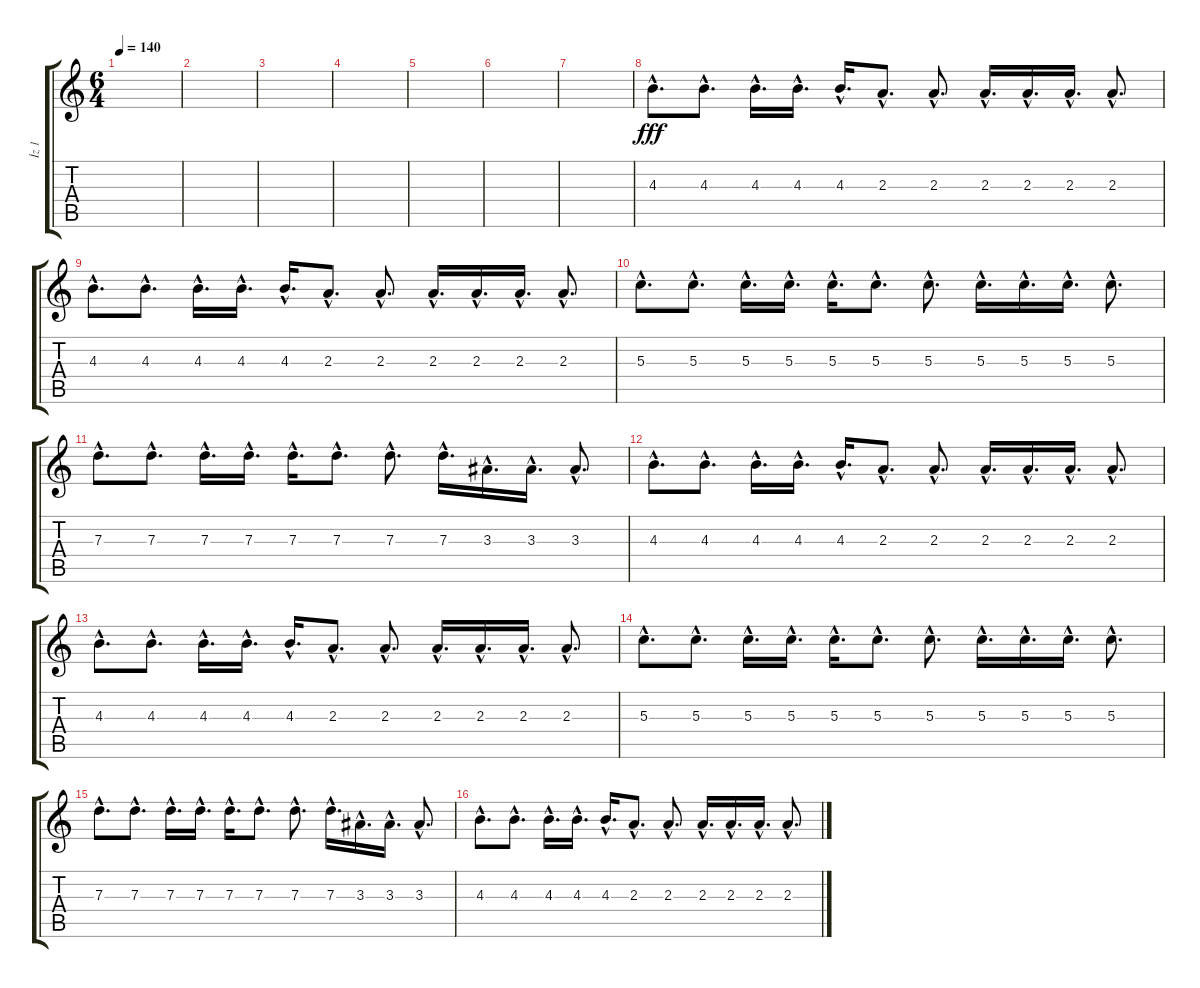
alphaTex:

\track ("İz 1" "İz 1") {instrument distortionguitar}
\staff {score tabs}
\tuning (E4 B3 G3 D3 A2 E2) {hide}
\ts (6 4)
\tempo 140
\clef g2
\ks c
|
|
|
|
|
|
|
4.3{hac}.8{d dy fff} 4.3{hac}.8{d} 4.3{hac}.16{d} 4.3{hac}.16{d} 4.3{hac}.16{d} 2.3{hac}.8{d} 2.3{hac}.8{d} 2.3{hac}.16{d} 2.3{hac}.16{d} 2.3{hac}.16{d} 2.3{hac}.8{d} |
4.3{hac}.8{d} 4.3{hac}.8{d} 4.3{hac}.16{d} 4.3{hac}.16{d} 4.3{hac}.16{d} 2.3{hac}.8{d} 2.3{hac}.8{d} 2.3{hac}.16{d} 2.3{hac}.16{d} 2.3{hac}.16{d} 2.3{hac}.8{d} |
5.3{hac}.8{d} 5.3{hac}.8{d} 5.3{hac}.16{d} 5.3{hac}.16{d} 5.3{hac}.16{d} 5.3{hac}.8{d} 5.3{hac}.8{d} 5.3{hac}.16{d} 5.3{hac}.16{d} 5.3{hac}.16{d} 5.3{hac}.8{d} |
7.3{hac}.8{d} 7.3{hac}.8{d} 7.3{hac}.16{d} 7.3{hac}.16{d} 7.3{hac}.16{d} 7.3{hac}.8{d} 7.3{hac}.8{d} 7.3{hac}.16{d} 3.3{hac}.16{d} 3.3{hac}.16{d} 3.3{hac}.8{d} |
4.3{hac}.8{d} 4.3{hac}.8{d} 4.3{hac}.16{d} 4.3{hac}.16{d} 4.3{hac}.16{d} 2.3{hac}.8{d} 2.3{hac}.8{d} 2.3{hac}.16{d} 2.3{hac}.16{d} 2.3{hac}.16{d} 2.3{hac}.8{d} |
4.3{hac}.8{d} 4.3{hac}.8{d} 4.3{hac}.16{d} 4.3{hac}.16{d} 4.3{hac}.16{d} 2.3{hac}.8{d} 2.3{hac}.8{d} 2.3{hac}.16{d} 2.3{hac}.16{d} 2.3{hac}.16{d} 2.3{hac}.8{d} |
5.3{hac}.8{d} 5.3{hac}.8{d} 5.3{hac}.16{d} 5.3{hac}.16{d} 5.3{hac}.16{d} 5.3{hac}.8{d} 5.3{hac}.8{d} 5.3{hac}.16{d} 5.3{hac}.16{d} 5.3{hac}.16{d} 5.3{hac}.8{d} |
7.3{hac}.8{d} 7.3{hac}.8{d} 7.3{hac}.16{d} 7.3{hac}.16{d} 7.3{hac}.16{d} 7.3{hac}.8{d} 7.3{hac}.8{d} 7.3{hac}.16{d} 3.3{hac}.16{d} 3.3{hac}.16{d} 3.3{hac}.8{d} |
4.3{hac}.8{d} 4.3{hac}.8{d} 4.3{hac}.16{d} 4.3{hac}.16{d} 4.3{hac}.16{d} 2.3{hac}.8{d} 2.3{hac}.8{d} 2.3{hac}.16{d} 2.3{hac}.16{d} 2.3{hac}.16{d} 2.3{hac}.8{d}
